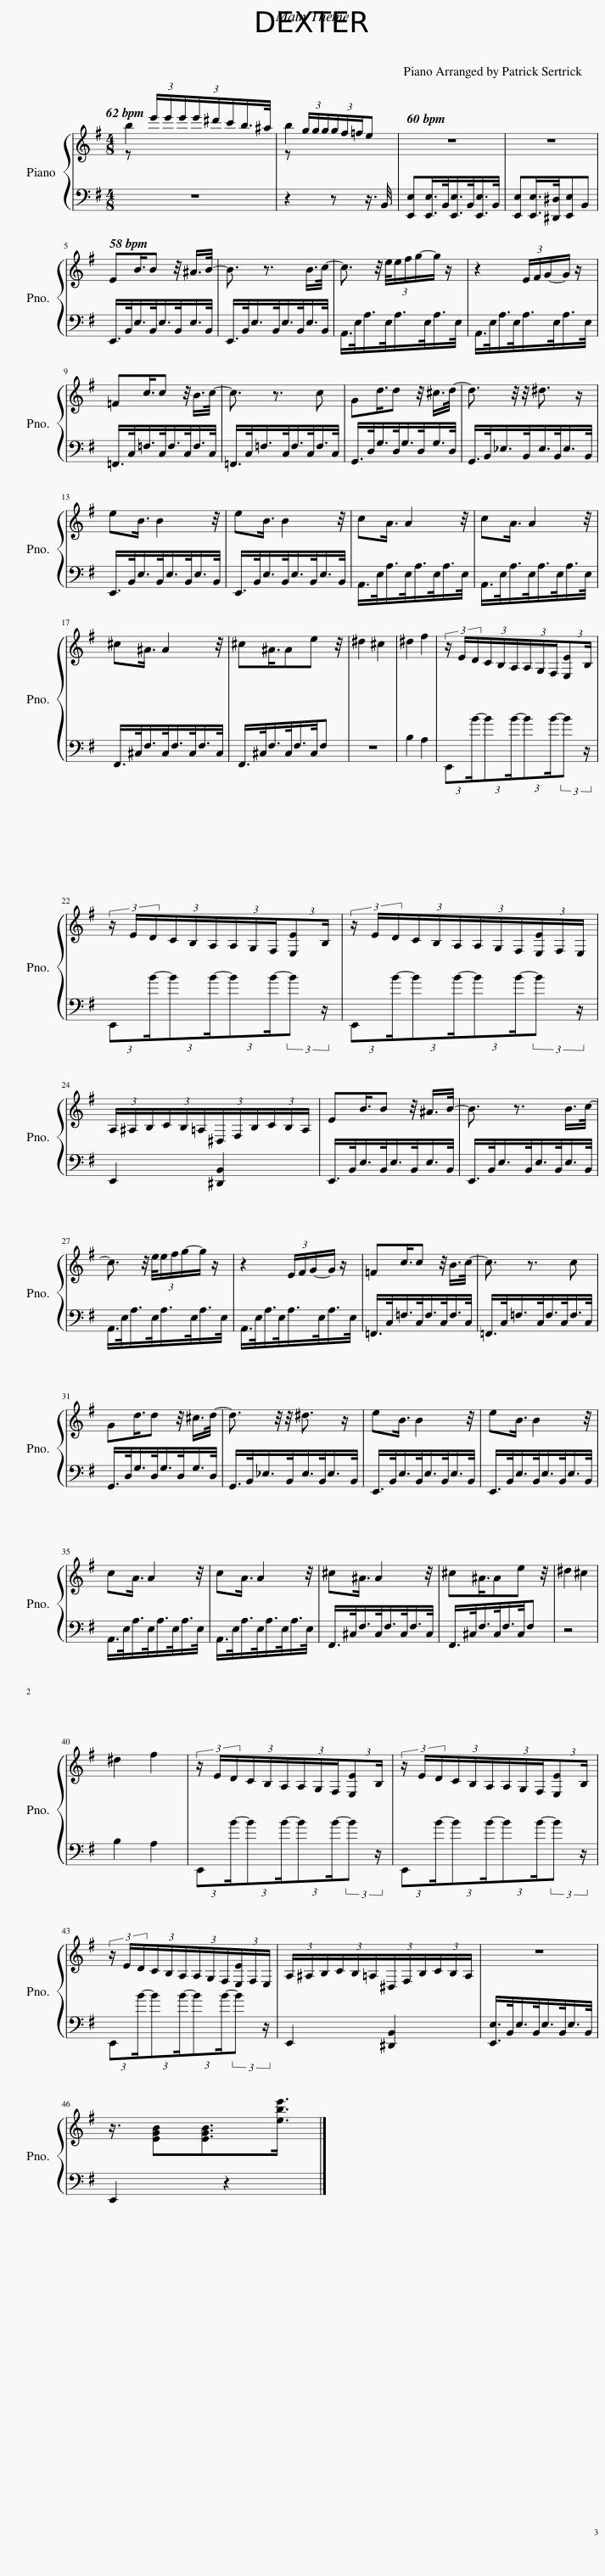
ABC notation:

X:1
%%score { ( 1 2 ) | 3 }
L:1/8
Q:1/4=62
M:4/8
I:linebreak $
K:G
V:1 treble
V:2 treble
V:3 bass
V:1
 z (3e'/e'/e'/(3e'/^d'/c'/b/>^a/ | z (3g/g/g/(3g/f/=f/e |[Q:1/4=60] z4 | z4 |$[Q:1/4=58] EB3/4B z/4 ^A/>B/- | %5
 B3/2 z3/2 B/>c/- | c3/2 z/4 e/4(3e/f/g/-g/ z/ | z2 (3E/F/G/-G/ z/ |$ =Fc3/4c z/4 B/>c/- | c3/2 z3/2 c | %10
 Gd3/4d z/4 ^c/>d/- | d3/2 z/4 z/4 ^d3/2 z/ |$ eB3/4 B2 z/4 | eB3/4 B2 z/4 | cA3/4 A2 z/4 | %15
 cA3/4 A2 z/4 |$ ^c^A3/4 A2 z/4 | ^c^A3/4Ae z/4 | ^d2 ^c2 | ^d2 f2 | %20
 (3z/ E/D/(3C/B,/A,/(3A,/G,/F,/(3:2:2[E,E]B,/ |$ (3z/ E/D/(3C/B,/A,/(3A,/G,/F,/(3:2:2[E,E]B,/ | (3z/ E/D/(3C/B,/A,/(3A,/G,/F,/(3[E,E]/F,/E,/ |$ (3A,/^A,/B,/(3C/B,/=A,/(3^D,/F,/B,/(3C/B,/A,/ | EB3/4B z/4 ^A/>B/- | %25
 B3/2 z3/2 B/>c/- |$ c3/2 z/4 e/4(3e/f/g/-g/ z/ | z2 (3E/F/G/-G/ z/ | =Fc3/4c z/4 B/>c/- | c3/2 z3/2 c |$ %30
 Gd3/4d z/4 ^c/>d/- | d3/2 z/4 z/4 ^d3/2 z/ | eB3/4 B2 z/4 | eB3/4 B2 z/4 |$ cA3/4 A2 z/4 | %35
 cA3/4 A2 z/4 | ^c^A3/4 A2 z/4 | ^c^A3/4Ae z/4 | ^d2 ^c2 |$ ^d2 f2 | %40
 (3z/ E/D/(3C/B,/A,/(3A,/G,/F,/(3:2:2[E,E]B,/ | (3z/ E/D/(3C/B,/A,/(3A,/G,/F,/(3:2:2[E,E]B,/ |$ (3z/ E/D/(3C/B,/A,/(3A,/G,/F,/(3[E,E]/F,/E,/ | (3A,/^A,/B,/(3C/B,/=A,/(3^D,/F,/B,/(3C/B,/A,/ | z4 |$ %45
 z3/4 [EGB][EGB]3/2[ebe']3/4 |] %46
V:2
 b2 x2 | b2 x2 | x4 | x4 |$ x4 | %5
 x4 | x4 | x4 |$ x4 | x4 | %10
 x4 | x4 |$ x4 | x4 | x4 | %15
 x4 |$ x4 | x4 | x4 | x4 | %20
 x4 |$ x4 | x4 |$ x4 | x4 | %25
 x4 |$ x4 | x4 | x4 | x4 |$ %30
 x4 | x4 | x4 | x4 |$ x4 | %35
 x4 | x4 | x4 | x4 |$ x4 | %40
 x4 | x4 |$ x4 | x4 | x4 |$ %45
 x4 |] %46
V:3
 z4 | z2 z z3/4 B,,/4 | [E,,E,][E,,E,]/>B,,/[E,,E,]/>B,,/[E,,E,]/>B,,/ | [E,,E,][E,,E,]/>[^D,,^D,]/[E,,E,]B,, |$ E,,/>B,,/E,/>B,,/E,/>B,,/E,/>B,,/ | %5
 E,,/>B,,/E,/>B,,/E,/>B,,/E,/>B,,/ | A,,/>E,/A,/>E,/A,/>E,/A,/>E,/ | A,,/>E,/A,/>E,/A,/>E,/A,/>E,/ |$ =F,,/>C,/=F,/>C,/F,/>C,/F,/>C,/ | =F,,/>C,/=F,/>C,/F,/>C,/F,/>C,/ | %10
 G,,/>D,/G,/>D,/G,/>D,/G,/>D,/ | G,,/>B,,/_E,/>B,,/E,/>B,,/E,/>B,,/ |$ E,,/>B,,/E,/>B,,/E,/>B,,/E,/>B,,/ | E,,/>B,,/E,/>B,,/E,/>B,,/E,/>B,,/ | A,,/>E,/A,/>E,/A,/>E,/A,/>E,/ | %15
 A,,/>E,/A,/>E,/A,/>E,/A,/>E,/ |$ F,,/>^C,/F,/>C,/F,/>C,/F,/>C,/ | F,,/>^C,/F,/>C,/F,/>C,/F, | z4 | B,2 A,2 | %20
 (3:2:2E,,B/-(3:2:2BB/-(3:2:2BB/-(3:2:2B z/ |$ (3:2:2E,,B/-(3:2:2BB/-(3:2:2BB/-(3:2:2B z/ | (3:2:2E,,B/-(3:2:2BB/-(3:2:2BB/-(3:2:2B z/ |$ E,,2 [^D,,B,,]2 | E,,/>B,,/E,/>B,,/E,/>B,,/E,/>B,,/ | %25
 E,,/>B,,/E,/>B,,/E,/>B,,/E,/>B,,/ |$ A,,/>E,/A,/>E,/A,/>E,/A,/>E,/ | A,,/>E,/A,/>E,/A,/>E,/A,/>E,/ | =F,,/>C,/=F,/>C,/F,/>C,/F,/>C,/ | =F,,/>C,/=F,/>C,/F,/>C,/F,/>C,/ |$ %30
 G,,/>D,/G,/>D,/G,/>D,/G,/>D,/ | G,,/>B,,/_E,/>B,,/E,/>B,,/E,/>B,,/ | E,,/>B,,/E,/>B,,/E,/>B,,/E,/>B,,/ | E,,/>B,,/E,/>B,,/E,/>B,,/E,/>B,,/ |$ A,,/>E,/A,/>E,/A,/>E,/A,/>E,/ | %35
 A,,/>E,/A,/>E,/A,/>E,/A,/>E,/ | F,,/>^C,/F,/>C,/F,/>C,/F,/>C,/ | F,,/>^C,/F,/>C,/F,/>C,/F, | z4 |$ B,2 A,2 | %40
 (3:2:2E,,B/-(3:2:2BB/-(3:2:2BB/-(3:2:2B z/ | (3:2:2E,,B/-(3:2:2BB/-(3:2:2BB/-(3:2:2B z/ |$ (3:2:2E,,B/-(3:2:2BB/-(3:2:2BB/-(3:2:2B z/ | E,,2 [^D,,B,,]2 | [E,,E,]/>B,,/E,/>B,,/E,/>B,,/E,/>B,,/ |$ %45
 E,,2 z2 |] %46
